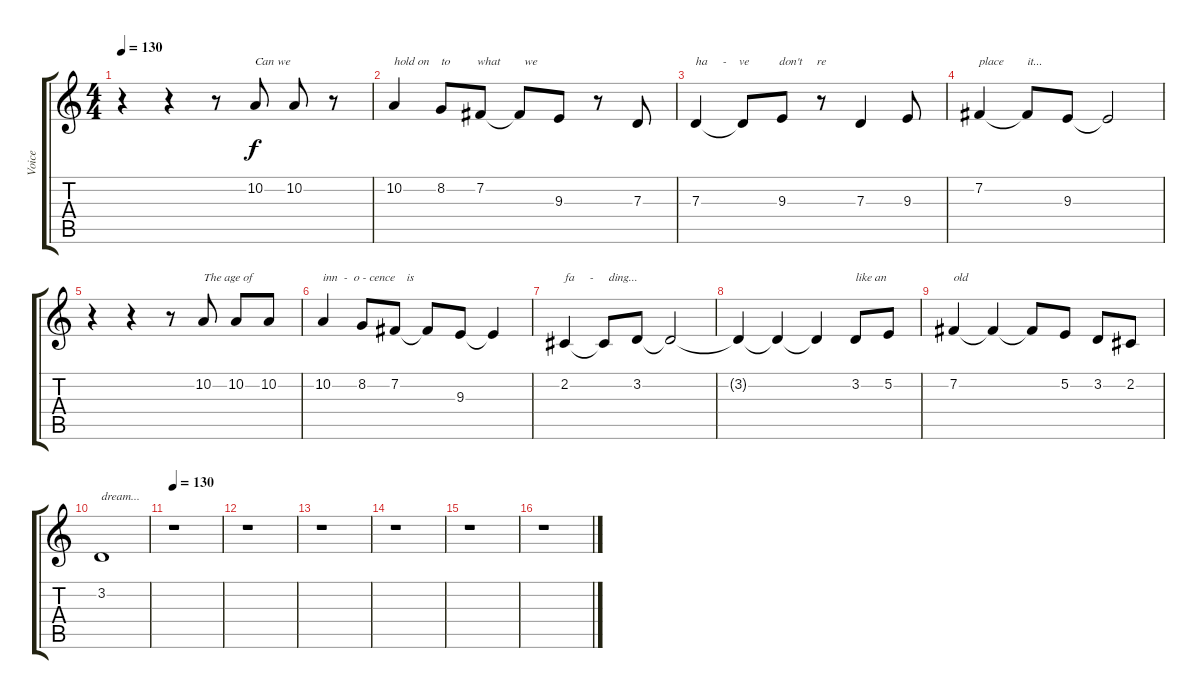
\track ("Voice" "Voice") {instrument cello}
\staff {score tabs}
\tuning (E4 B3 G3 D3 A2 E2) {hide}
\ts (4 4)
\tempo 130
\clef g2
\ks c
r.4{dy f} r.4 r.8 10.2.8{txt "Can we"} 10.2.8 r.8 |
10.2.4{txt "hold on    to         what        we"} 8.2.8 7.2.8 7.2{t}.8 9.3.8 r.8 7.3.8 |
7.3.4{txt "ha     -    ve          don't     re"} 7.3{t}.8 9.3.8 r.8 7.3.4 9.3.8 |
7.2.4{txt "place        it..."} 7.2{t}.8 9.3.8 9.3{t}.2 |
r.4 r.4 r.8 10.2.8{txt "The age of"} 10.2.8 10.2.8 |
10.2.4{txt "inn  -  o - cence    is"} 8.2.8 7.2.8 7.2{t}.8 9.3.8 9.3{t}.4 |
2.2.4{txt "fa     -     ding..."} 2.2{t}.8 3.2.8 3.2{t}.2 |
3.2{t}.4 3.2{t}.4 3.2{t}.4 3.2.8{txt "like an"} 5.2.8 |
7.2.4{txt "old"} 7.2{t}.4 7.2{t}.8 5.2.8 3.2.8 2.2.8 |
3.2.1{txt "dream..."} |
\tempo 130
r.1 |
r.1 |
r.1 |
r.1 |
r.1 |
r.1
